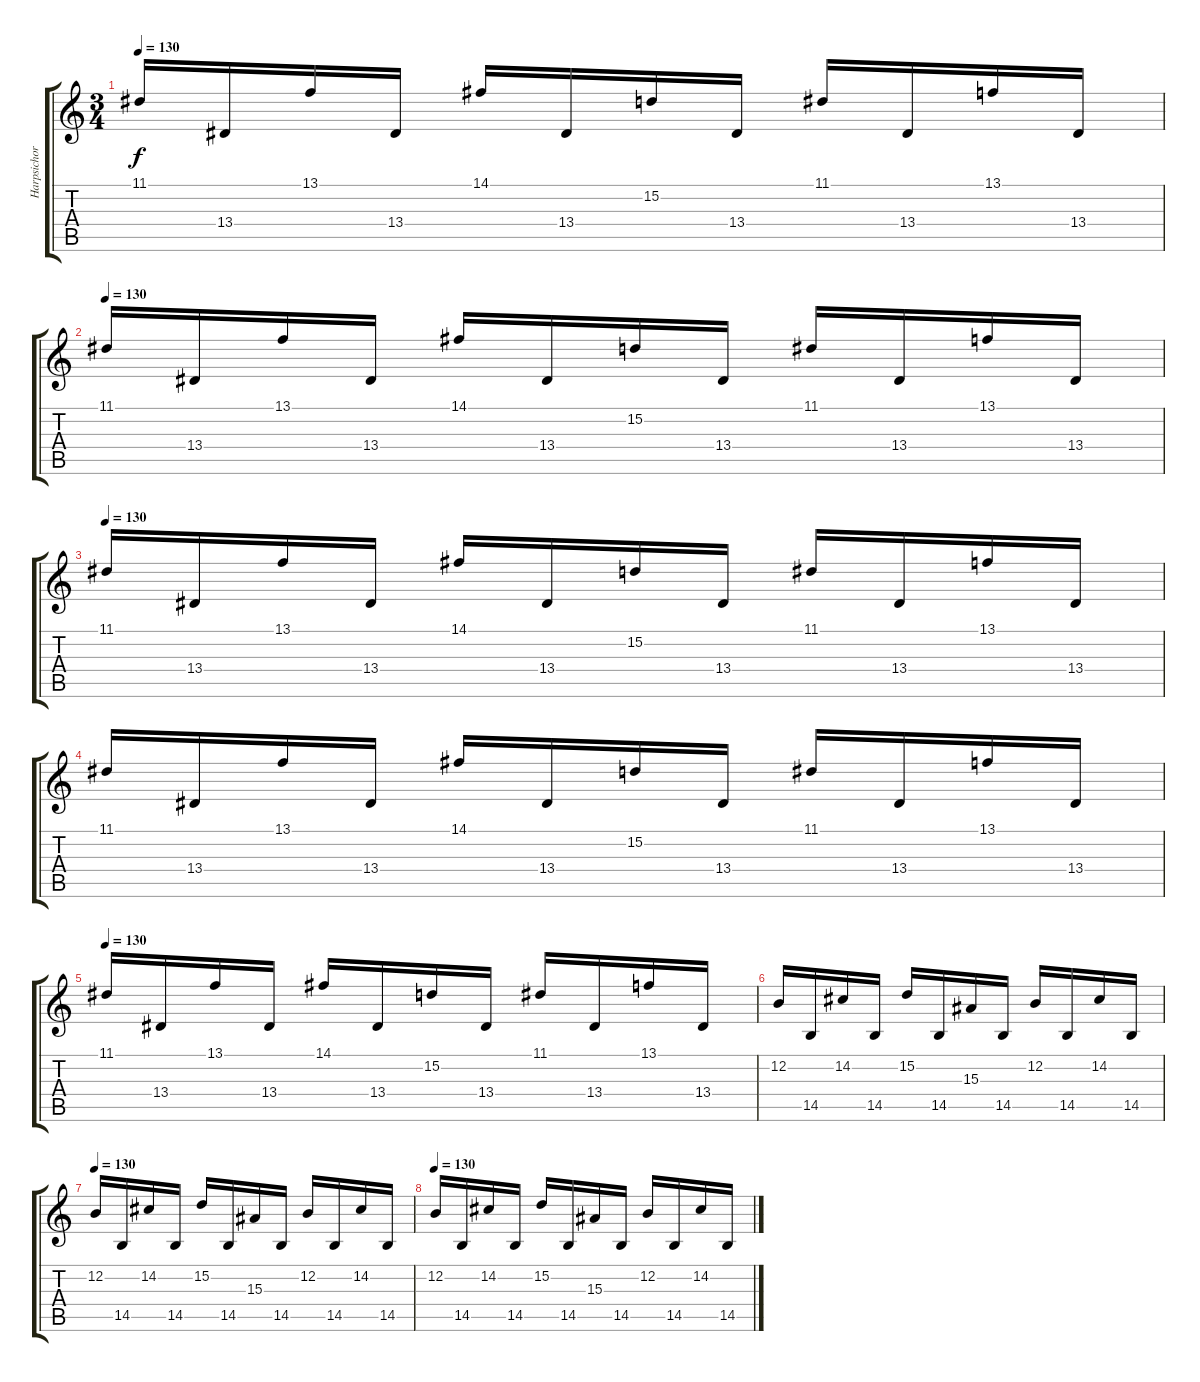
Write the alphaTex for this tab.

\track ("Harpsichord" "Harpsichor") {instrument harpsichord}
\staff {score tabs}
\tuning (E4 B3 G3 D3 A2 E2) {hide}
\ts (3 4)
\tempo 130
\clef g2
\ks c
11.1.16{dy f} 13.4.16 13.1.16 13.4.16 14.1.16 13.4.16 15.2.16 13.4.16 11.1.16 13.4.16 13.1.16 13.4.16 |
\tempo 130
11.1.16 13.4.16 13.1.16 13.4.16 14.1.16 13.4.16 15.2.16 13.4.16 11.1.16 13.4.16 13.1.16 13.4.16 |
\tempo 130
11.1.16 13.4.16 13.1.16 13.4.16 14.1.16 13.4.16 15.2.16 13.4.16 11.1.16 13.4.16 13.1.16 13.4.16 |
11.1.16 13.4.16 13.1.16 13.4.16 14.1.16 13.4.16 15.2.16 13.4.16 11.1.16 13.4.16 13.1.16 13.4.16 |
\tempo 130
11.1.16 13.4.16 13.1.16 13.4.16 14.1.16 13.4.16 15.2.16 13.4.16 11.1.16 13.4.16 13.1.16 13.4.16 |
12.2.16 14.5.16 14.2.16 14.5.16 15.2.16 14.5.16 15.3.16 14.5.16 12.2.16 14.5.16 14.2.16 14.5.16 |
\tempo 130
12.2.16 14.5.16 14.2.16 14.5.16 15.2.16 14.5.16 15.3.16 14.5.16 12.2.16 14.5.16 14.2.16 14.5.16 |
\tempo 130
12.2.16 14.5.16 14.2.16 14.5.16 15.2.16 14.5.16 15.3.16 14.5.16 12.2.16 14.5.16 14.2.16 14.5.16
